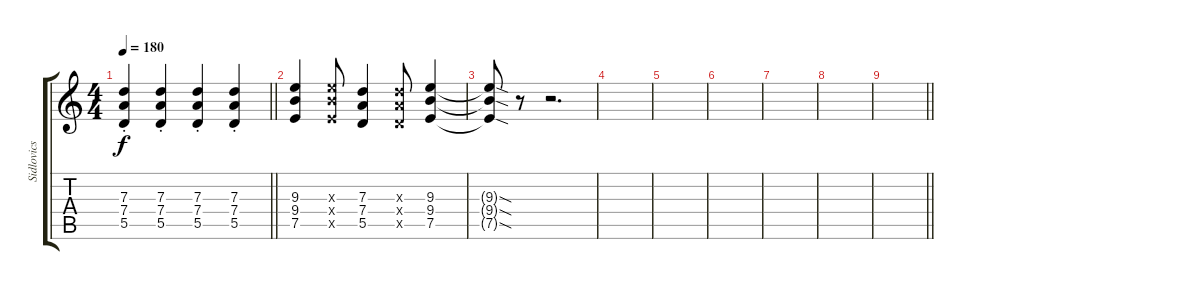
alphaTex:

\track ("Sidlovics Sidi Gábor - Szóló Gitár" "Sidlovics ") {instrument distortionguitar}
\staff {score tabs}
\tuning (E4 B3 G3 D3 A2 E2) {hide}
\ts (4 4)
\tempo 180
\clef g2
\barLineRight lightlight
\ks c
(7.3{st} 7.4{st} 5.5{st}).4{dy f} (7.3{st} 7.4{st} 5.5{st}).4 (7.3{st} 7.4{st} 5.5{st}).4 (7.3{st} 7.4{st} 5.5{st}).4 |
(9.3 9.4 7.5).4 (9.3{x} 9.4{x} 7.5{x}).8 (7.3 7.4 5.5).4 (7.3{x} 7.4{x} 5.5{x}).8 (9.3 9.4 7.5).4 |
(9.3{sod t} 9.4{sod t} 7.5{sod t}).8 r.8 r.2{d} |
|
|
|
|
|
\barLineRight lightlight
